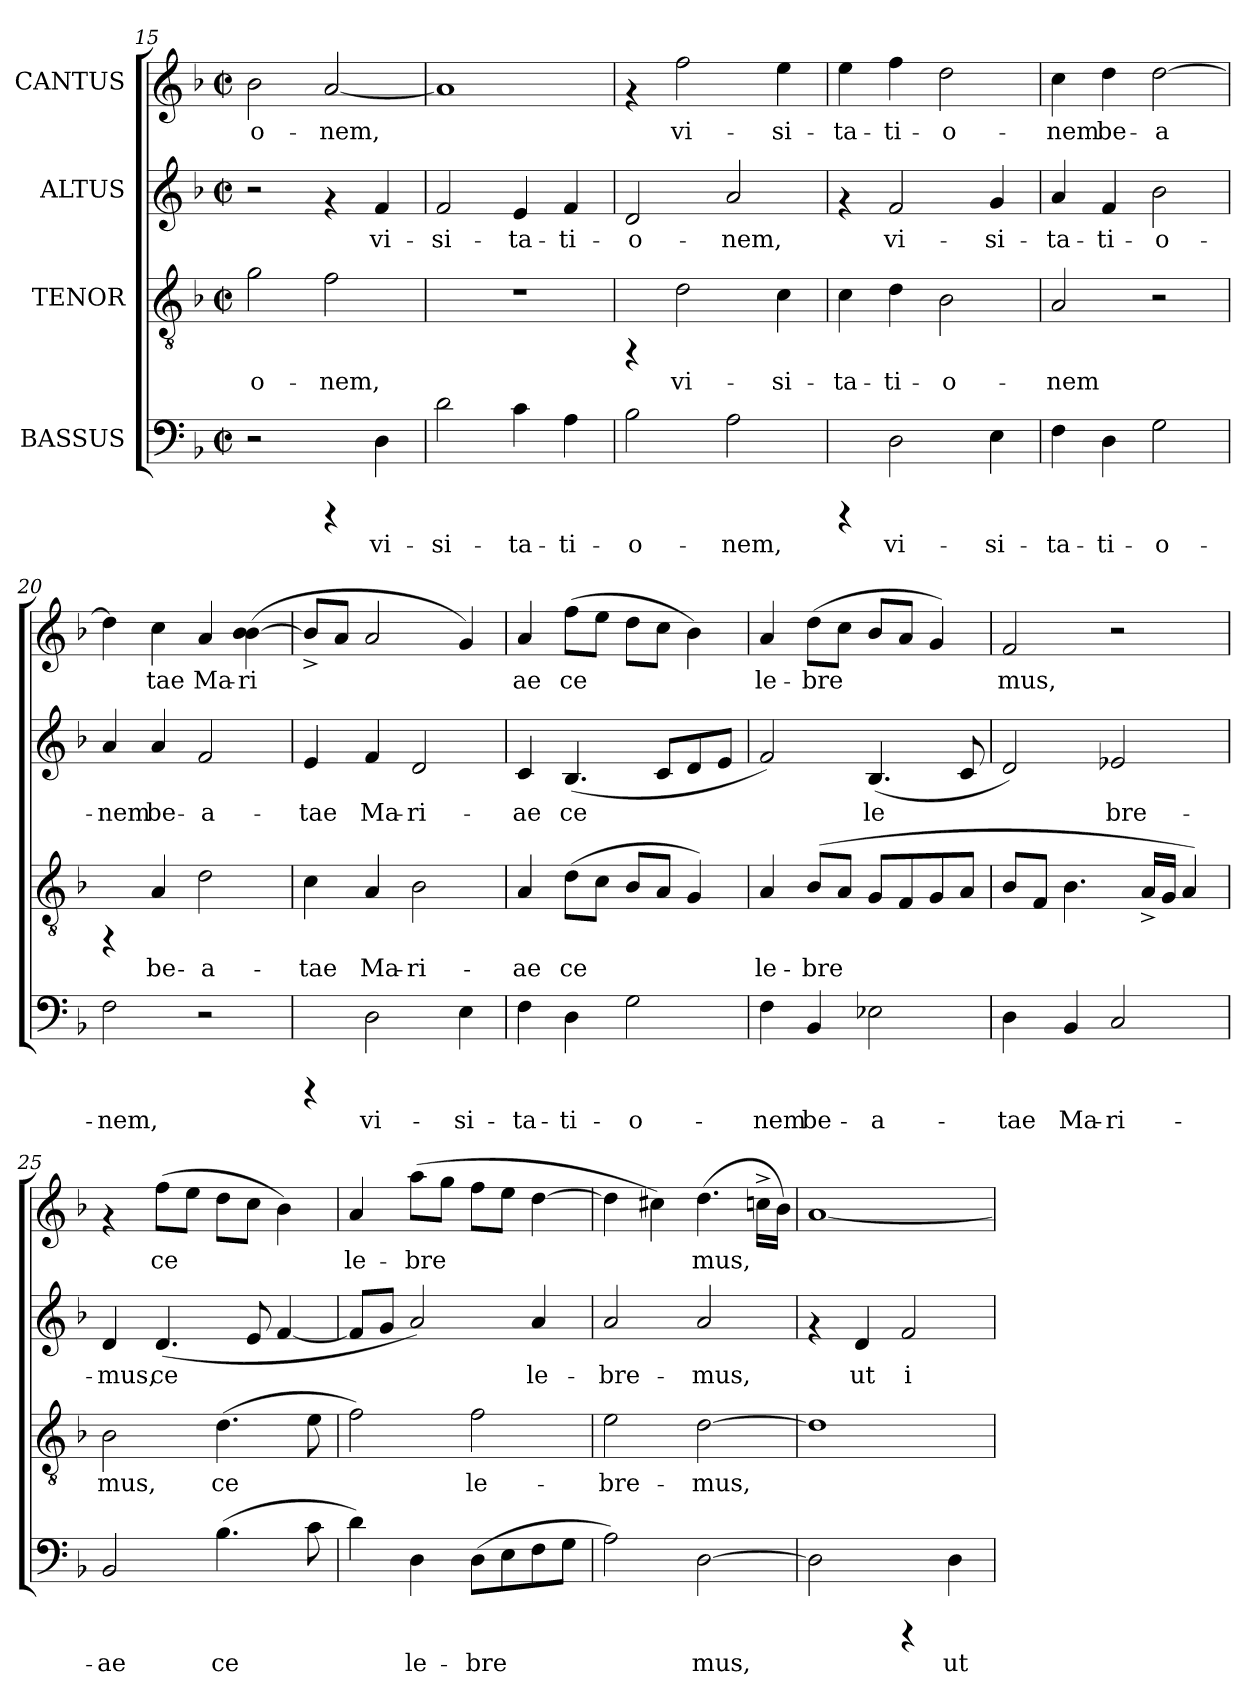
**kern	**text	**kern	**text	**kern	**text	**kern	**text
*part4	*part4	*part3	*part3	*part2	*part2	*part1	*part1
*staff4	*staff4	*staff3	*staff3	*staff2	*staff2	*staff1	*staff1
*I"BASSUS	*	*I"TENOR	*	*I"ALTUS	*	*I"CANTUS	*
*clefF4	*	*clefGv2	*	*clefG2	*	*clefG2	*
*k[b-]	*	*k[b-]	*	*k[b-]	*	*k[b-]	*
*F:	*	*F:	*	*F:	*	*F:	*
*M2/2	*	*M2/2	*	*M2/2	*	*M2/2	*
*met(c|)	*	*met(c|)	*	*met(c|)	*	*met(c|)	*
=15	=15	=15	=15	=15	=15	=15	=15
!	!	!	!LO:LY:b:cj	!	!	!	!LO:LY:b:cj
2r	.	2g\	-o-	2r	.	2b-\	-o-
!	!	!	!LO:LY:b:cj	!	!	!	!LO:LY:b:cj
4rCCC	.	2f\	-nem,	4rf	.	[<2a/	-nem,
!	!LO:LY:b:cj	!	!	!	!LO:LY:b:cj	!	!
4D\	vi-	.	.	4f/	vi-	.	.
=16	=16	=16	=16	=16	=16	=16	=16
!	!LO:LY:b:cj	!	!	!	!LO:LY:b:cj	!	!LO:LY:b:cj
2d\	-si-	1r	.	2f/	-si-	1a]	.
!	!LO:LY:b:cj	!	!	!	!LO:LY:b:cj	!	!
4c\	-ta-	.	.	4e/	-ta-	.	.
!	!LO:LY:b:cj	!	!	!	!LO:LY:b:cj	!	!
4A\	-ti-	.	.	4f/	-ti-	.	.
=17	=17	=17	=17	=17	=17	=17	=17
!	!LO:LY:b:cj	!	!	!	!LO:LY:b:cj	!	!
2B-\	-o-	4rFF	.	2d/	-o-	4rf	.
!	!	!	!LO:LY:b:cj	!	!	!	!LO:LY:b:cj
.	.	2d\	vi-	.	.	2ff\	vi-
!	!LO:LY:b:cj	!	!	!	!LO:LY:b:cj	!	!
2A\	-nem,	.	.	2a/	-nem,	.	.
!	!	!	!LO:LY:b:cj	!	!	!	!LO:LY:b:cj
.	.	4c\	-si-	.	.	4ee\	-si-
=18	=18	=18	=18	=18	=18	=18	=18
!	!	!	!LO:LY:b:cj	!	!	!	!LO:LY:b:cj
4rCCC	.	4c\	-ta-	4rf	.	4ee\	-ta-
!	!LO:LY:b:cj	!	!LO:LY:b:cj	!	!LO:LY:b:cj	!	!LO:LY:b:cj
2D\	vi-	4d\	-ti-	2f/	vi-	4ff\	-ti-
!	!	!	!LO:LY:b:cj	!	!	!	!LO:LY:b:cj
.	.	2B-\	-o-	.	.	2dd\	-o-
!	!LO:LY:b:cj	!	!	!	!LO:LY:b:cj	!	!
4E\	-si-	.	.	4g/	-si-	.	.
=19	=19	=19	=19	=19	=19	=19	=19
!	!LO:LY:b:cj	!	!LO:LY:b:cj	!	!LO:LY:b:cj	!	!LO:LY:b:cj
4F\	-ta-	2A/	-nem	4a/	-ta-	4cc\	-nem
!	!LO:LY:b:cj	!	!	!	!LO:LY:b:cj	!	!LO:LY:b:cj
4D\	-ti-	.	.	4f/	-ti-	4dd\	be-
!	!LO:LY:b:cj	!	!	!	!LO:LY:b:cj	!	!LO:LY:b:cj
2G\	-o-	2r	.	2b-\	-o-	[>2dd\	-a-
=20	=20	=20	=20	=20	=20	=20	=20
!	!LO:LY:b:cj	!	!	!	!LO:LY:b:cj	!	!LO:LY:b:cj
2F\	-nem,	4rFF	.	4a/	-nem	4dd\]	--
!	!	!	!LO:LY:b:cj	!	!LO:LY:b:cj	!	!LO:LY:b:cj
.	.	4A/	be-	4a/	be-	4cc\	-tae
!	!	!	!LO:LY:b:cj	!	!LO:LY:b:cj	!	!LO:LY:b:cj
2r	.	2d\	-a-	2f/	-a-	4a/	Ma-
!	!	!	!	!	!	!	!LO:LY:b:cj
.	.	.	.	.	.	(>4b-\ [>4b-\	-ri-
=21	=21	=21	=21	=21	=21	=21	=21
!	!	!	!LO:LY:b:cj	!	!LO:LY:b:cj	!	!LO:LY:b:cj
4rCCC	.	4c\	-tae	4e/	-tae	8b-^>/L]	--
!	!	!	!	!	!	!	!LO:LY:b:cj
.	.	.	.	.	.	8a/J	--
!	!LO:LY:b:cj	!	!LO:LY:b:cj	!	!LO:LY:b:cj	!	!LO:LY:b:cj
2D\	vi-	4A/	Ma-	4f/	Ma-	2a/	--
!	!	!	!LO:LY:b:cj	!	!LO:LY:b:cj	!	!
.	.	2B-\	-ri-	2d/	-ri-	.	.
!	!LO:LY:b:cj	!	!	!	!	!	!LO:LY:b:cj
4E\	-si-	.	.	.	.	4g/)	--
!!LO:LB:g=z
=22	=22	=22	=22	=22	=22	=22	=22
!	!LO:LY:b:cj	!	!LO:LY:b:cj	!	!LO:LY:b:cj	!	!LO:LY:b:cj
4F\	-ta-	4A/	-ae	4c/	-ae	4a/	-ae
!	!LO:LY:b:cj	!	!LO:LY:b:cj	!	!LO:LY:b:cj	!	!LO:LY:b:cj
4D\	-ti-	(>8d\L	ce-	(<4.B-/	ce-	(>8ff\L	ce-
!	!	!	!LO:LY:b:cj	!	!	!	!LO:LY:b:cj
.	.	8c\J	--	.	.	8ee\J	--
!	!LO:LY:b:cj	!	!LO:LY:b:cj	!	!	!	!LO:LY:b:cj
2G\	-o-	8B-/L	--	.	.	8dd\L	--
!	!	!	!LO:LY:b:cj	!	!LO:LY:b:cj	!	!LO:LY:b:cj
.	.	8A/J	--	8c/L	--	8cc\J	--
!	!	!	!LO:LY:b:cj	!	!LO:LY:b:cj	!	!LO:LY:b:cj
.	.	4G/)	--	8d/	--	4b-\)	--
!	!	!	!	!	!LO:LY:b:cj	!	!
.	.	.	.	8e/J	--	.	.
=23	=23	=23	=23	=23	=23	=23	=23
!	!LO:LY:b:cj	!	!LO:LY:b:cj	!	!LO:LY:b:cj	!	!LO:LY:b:cj
4F\	-nem	4A/	-le-	2f/)	--	4a/	-le-
!	!LO:LY:b:cj	!	!LO:LY:b:cj	!	!	!	!LO:LY:b:cj
4BB-/	be-	(>8B-/L	-bre-	.	.	(>8dd\L	-bre-
!	!	!	!LO:LY:b:cj	!	!	!	!LO:LY:b:cj
.	.	8A/J	--	.	.	8cc\J	--
!	!LO:LY:b:cj	!	!LO:LY:b:cj	!	!LO:LY:b:cj	!	!LO:LY:b:cj
2E-X\	-a-	8G/L	--	(<4.B-/	-le-	8b-/L	--
!	!	!	!LO:LY:b:cj	!	!	!	!LO:LY:b:cj
.	.	8F/	--	.	.	8a/J	--
!	!	!	!LO:LY:b:cj	!	!	!	!LO:LY:b:cj
.	.	8G/	--	.	.	4g/)	--
!	!	!	!LO:LY:b:cj	!	!LO:LY:b:cj	!	!
.	.	8A/J	--	8c/	--	.	.
=24	=24	=24	=24	=24	=24	=24	=24
!	!LO:LY:b:cj	!	!LO:LY:b:cj	!	!LO:LY:b:cj	!	!LO:LY:b:cj
4D\	-tae	8B-/L	--	2d/)	--	2f/	-mus,
!	!	!	!LO:LY:b:cj	!	!	!	!
.	.	8F/J	--	.	.	.	.
!	!LO:LY:b:cj	!	!LO:LY:b:cj	!	!	!	!
4BB-/	Ma-	4.B-\	--	.	.	.	.
!	!LO:LY:b:cj	!	!	!	!LO:LY:b:cj	!	!
2C/	-ri-	.	.	2e-X/	-bre-	2r	.
!	!	!	!LO:LY:b:cj	!	!	!	!
.	.	16A^>/L	--	.	.	.	.
!	!	!	!LO:LY:b:cj	!	!	!	!
.	.	16G/J	--	.	.	.	.
!	!	!	!LO:LY:b:cj	!	!	!	!
.	.	4A/)	--	.	.	.	.
=25	=25	=25	=25	=25	=25	=25	=25
!	!LO:LY:b:cj	!	!LO:LY:b:cj	!	!LO:LY:b:cj	!	!
2BB-/	-ae	2B-\	-mus,	4d/	-mus,	4rf	.
!	!	!	!	!	!LO:LY:b:cj	!	!LO:LY:b:cj
.	.	.	.	(<4.d/	ce-	(>8ff\L	ce-
!	!	!	!	!	!	!	!LO:LY:b:cj
.	.	.	.	.	.	8ee\J	--
!	!LO:LY:b:cj	!	!LO:LY:b:cj	!	!	!	!LO:LY:b:cj
(>4.B-\	ce-	(>4.d\	ce-	.	.	8dd\L	--
!	!	!	!	!	!LO:LY:b:cj	!	!LO:LY:b:cj
.	.	.	.	8e/	--	8cc\J	--
!	!	!	!	!	!LO:LY:b:cj	!	!LO:LY:b:cj
.	.	.	.	[<4f/	--	4b-\)	--
!	!LO:LY:b:cj	!	!LO:LY:b:cj	!	!	!	!
8c\	--	8e\	--	.	.	.	.
=26	=26	=26	=26	=26	=26	=26	=26
!	!LO:LY:b:cj	!	!LO:LY:b:cj	!	!LO:LY:b:cj	!	!LO:LY:b:cj
4d\)	--	2f\)	--	8f/L]	--	4a/	-le-
!	!	!	!	!	!LO:LY:b:cj	!	!
.	.	.	.	8g/J	--	.	.
!	!LO:LY:b:cj	!	!	!	!LO:LY:b:cj	!	!LO:LY:b:cj
4D\	-le-	.	.	2a/)	--	(>8aa\L	-bre-
!	!	!	!	!	!	!	!LO:LY:b:cj
.	.	.	.	.	.	8gg\J	--
!	!LO:LY:b:cj	!	!LO:LY:b:cj	!	!	!	!LO:LY:b:cj
(>8D\L	-bre-	2f\	-le-	.	.	8ff\L	--
!	!LO:LY:b:cj	!	!	!	!	!	!LO:LY:b:cj
8E\	--	.	.	.	.	8ee\J	--
!	!LO:LY:b:cj	!	!	!	!LO:LY:b:cj	!	!LO:LY:b:cj
8F\	--	.	.	4a/	-le-	[>4dd\	--
!	!LO:LY:b:cj	!	!	!	!	!	!
8G\J	--	.	.	.	.	.	.
=27	=27	=27	=27	=27	=27	=27	=27
!	!LO:LY:b:cj	!	!LO:LY:b:cj	!	!LO:LY:b:cj	!	!LO:LY:b:cj
2A\)	--	2e\	-bre-	2a/	-bre-	4dd\]	--
!	!	!	!	!	!	!	!LO:LY:b:cj
.	.	.	.	.	.	4cc#X\)	--
!	!LO:LY:b:cj	!	!LO:LY:b:cj	!	!LO:LY:b:cj	!	!LO:LY:b:cj
[<2D\	-mus,	[<2d\	-mus,	2a/	-mus,	(>4.dd\	-mus,
!	!	!	!	!	!	!	!LO:LY:b:cj
.	.	.	.	.	.	16cc^<\L	.
!	!	!	!	!	!	!	!LO:LY:b:cj
.	.	.	.	.	.	16b-\J)	.
!!LO:PB:g=z
=28	=28	=28	=28	=28	=28	=28	=28
!	!LO:LY:b:cj	!	!LO:LY:b:cj	!	!	!	!LO:LY:b:cj
2D\]	.	1d]	.	4rf	.	[<1a	.
!	!	!	!	!	!LO:LY:b:cj	!	!
.	.	.	.	4d/	ut	.	.
!	!	!	!	!	!LO:LY:b:cj	!	!
4rCCC	.	.	.	2f/	i-	.	.
!	!LO:LY:b:cj	!	!	!	!	!	!
4D\	ut	.	.	.	.	.	.
=	=	=	=	=	=	=	=
*-	*-	*-	*-	*-	*-	*-	*-
